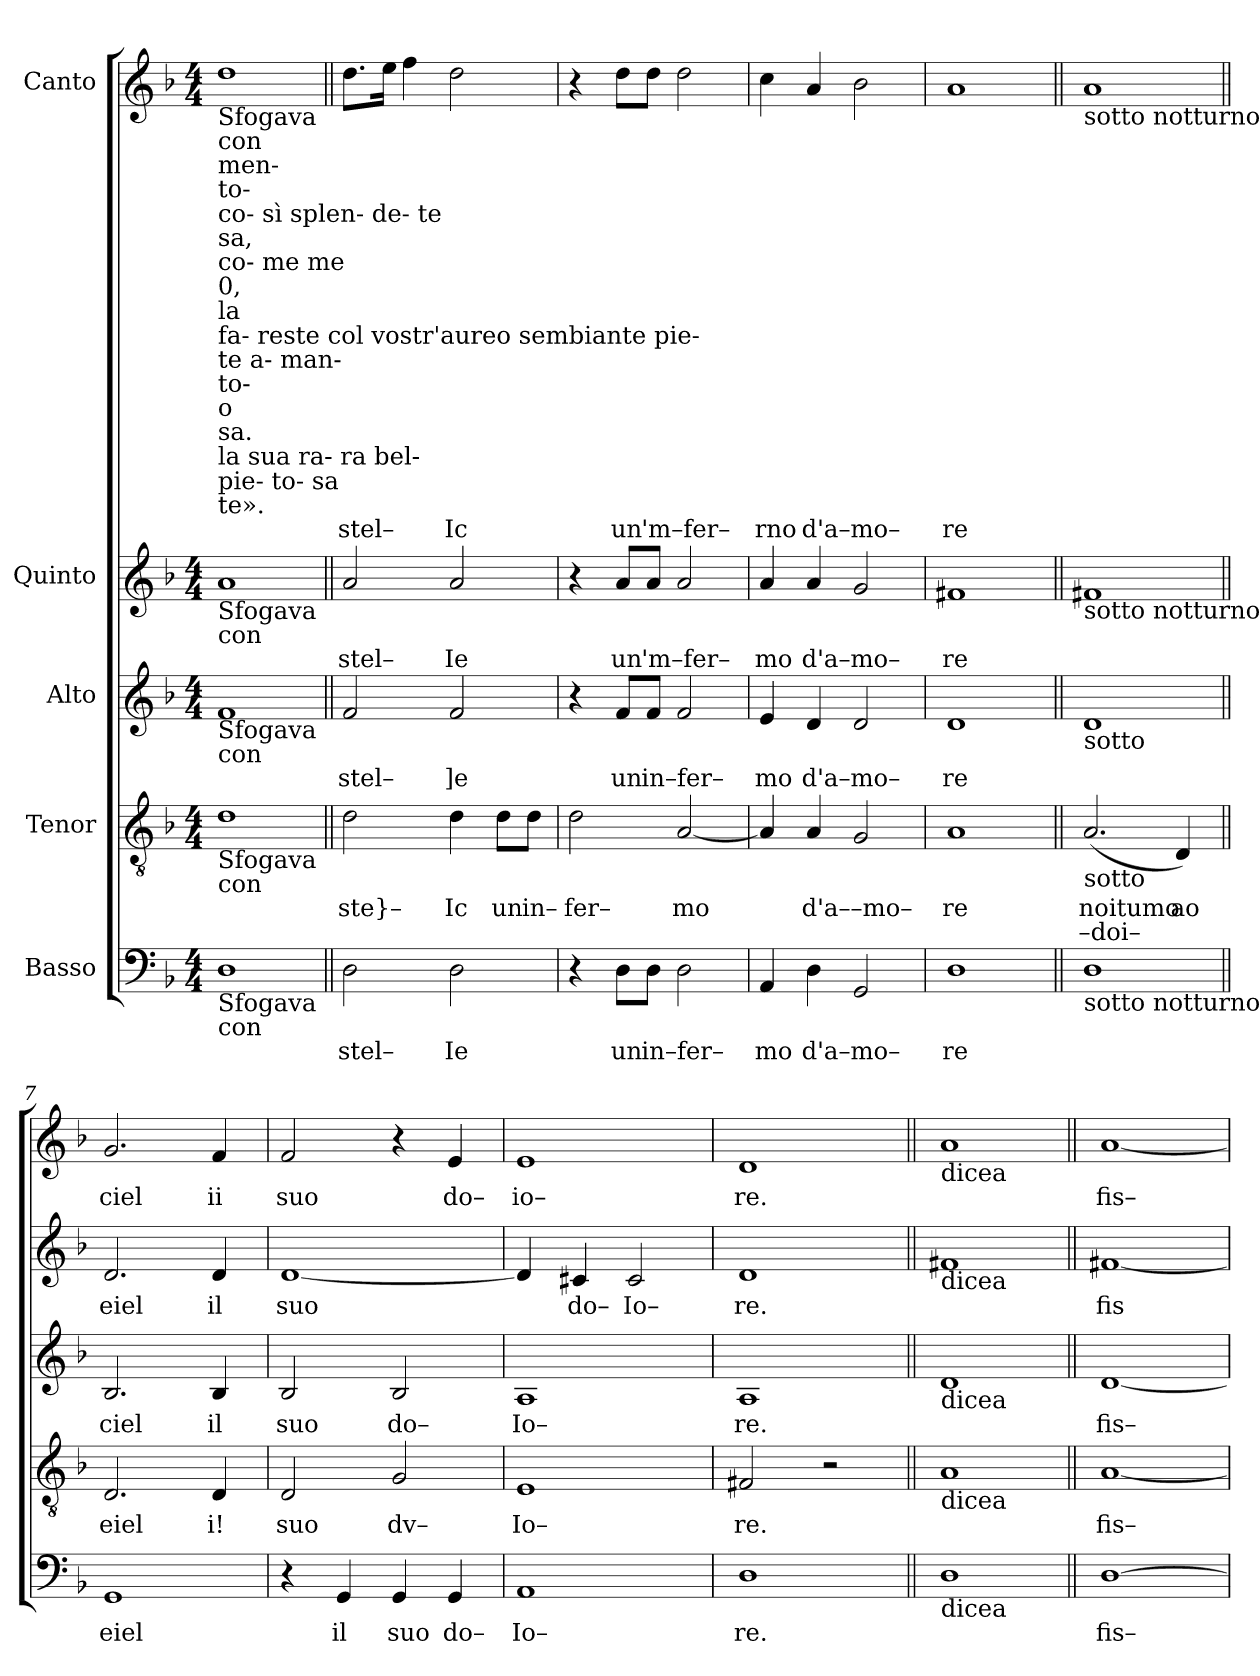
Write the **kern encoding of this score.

**kern	**text	**kern	**text	**text	**kern	**text	**kern	**text	**kern	**text
*part5	*part5	*part4	*part4	*part4	*part3	*part3	*part2	*part2	*part1	*part1
*staff5	*staff5	*staff4	*staff4	*staff4	*staff3	*staff3	*staff2	*staff2	*staff1	*staff1
*I"Basso	*	*I"Tenor	*	*	*I"Alto	*	*I"Quinto	*	*I"Canto	*
*clefF4	*	*clefGv2	*	*	*clefG2	*	*clefG2	*	*clefG2	*
*k[b-]	*	*k[b-]	*	*	*k[b-]	*	*k[b-]	*	*k[b-]	*
*F:	*	*F:	*	*	*F:	*	*F:	*	*F:	*
*M4/4	*	*M4/4	*	*	*M4/4	*	*M4/4	*	*M4/4	*
*MM120	*	*MM120	*	*	*MM120	*	*MM120	*	*MM120	*
=1	=1	=1	=1	=1	=1	=1	=1	=1	=1	=1
!	!	!	!	!	!	!	!	!	!LO:TX:b:t=Sfogava	!
!	!	!	!	!	!	!	!	!	!LO:TX:b:t=con	!
!	!	!	!	!	!	!	!	!	!LO:TX:b:t=men-	!
!	!	!	!	!	!	!	!	!	!LO:TX:b:t=to-	!
!	!	!	!	!	!	!	!	!	!LO:TX:b:t=co- sì splen- de- te	!
!	!	!	!	!	!	!	!	!	!LO:TX:b:t=sa,	!
!	!	!	!	!	!	!	!	!	!LO:TX:b:t=co- me me	!
!	!	!	!	!	!	!	!	!	!LO:TX:b:t=0,	!
!	!	!	!	!	!	!	!	!	!LO:TX:b:t=la	!
!	!	!	!	!	!	!	!	!	!LO:TX:b:t=fa- reste col vostr'aureo sembiante pie-	!
!	!	!	!	!	!	!	!	!	!LO:TX:b:t=te a- man-	!
!	!	!	!	!	!	!	!	!	!LO:TX:b:t=to-	!
!	!	!	!	!	!	!	!	!	!LO:TX:b:t=o	!
!	!	!	!	!	!	!	!	!	!LO:TX:b:t=sa.	!
!	!	!	!	!	!	!	!	!	!LO:TX:b:t=la sua ra- ra bel-	!
!	!	!	!	!	!	!	!	!	!LO:TX:b:t=pie- to- sa	!
!	!	!	!	!	!	!	!	!	!LO:TX:b:t=te».	!
!	!	!	!	!	!	!	!LO:TX:b:t=Sfogava	!	!	!
!	!	!	!	!	!	!	!LO:TX:b:t=con	!	!	!
!	!	!	!	!	!LO:TX:b:t=Sfogava	!	!	!	!	!
!	!	!	!	!	!LO:TX:b:t=con	!	!	!	!	!
!	!	!LO:TX:b:t=Sfogava	!	!	!	!	!	!	!	!
!	!	!LO:TX:b:t=con	!	!	!	!	!	!	!	!
!LO:TX:b:t=Sfogava	!	!	!	!	!	!	!	!	!	!
!LO:TX:b:t=con	!	!	!	!	!	!	!	!	!	!
1D	.	1d	.	.	1f	.	1a	.	1dd	.
=2||	=2||	=2||	=2||	=2||	=2||	=2||	=2||	=2||	=2||	=2||
!	!LO:LY:b	!	!LO:LY:b	!	!	!LO:LY:b	!	!LO:LY:b	!	!LO:LY:b
2D\	stel–	2d\	ste}–	.	2f/	stel–	2a/	stel–	8.dd\L	stel–
.	.	.	.	.	.	.	.	.	16ee\Jk	.
.	.	.	.	.	.	.	.	.	4ff\	.
!	!LO:LY:b	!	!LO:LY:b	!	!	!LO:LY:b	!	!LO:LY:b	!	!LO:LY:b
2D\	Ie	4d\	Ic	.	2f/	]e	2a/	Ie	2dd\	Ic
!	!	!	!LO:LY:b	!	!	!	!	!	!	!
.	.	8d\L	un	.	.	.	.	.	.	.
!	!	!	!LO:LY:b	!	!	!	!	!	!	!
.	.	8d\J	in–	.	.	.	.	.	.	.
=3	=3	=3	=3	=3	=3	=3	=3	=3	=3	=3
!	!	!	!LO:LY:b	!	!	!	!	!	!	!
4r	.	2d\	fer–	.	4r	.	4r	.	4r	.
!	!LO:LY:b	!	!	!	!	!LO:LY:b	!	!LO:LY:b	!	!LO:LY:b
8D\L	un	.	.	.	8f/L	un	8a/L	un	8dd\L	un
!	!LO:LY:b	!	!	!	!	!LO:LY:b	!	!LO:LY:b	!	!LO:LY:b
8D\J	in–fer–	.	.	.	8f/J	in–fer–	8a/J	'm–fer–	8dd\J	'm–fer–
!	!	!	!LO:LY:b	!	!	!	!	!	!	!
2D\	.	[2A/	mo	.	2f/	.	2a/	.	2dd\	.
=4	=4	=4	=4	=4	=4	=4	=4	=4	=4	=4
!	!LO:LY:b	!	!	!	!	!LO:LY:b	!	!LO:LY:b	!	!LO:LY:b
4AA/	mo	4A/]	.	.	4e/	mo	4a/	mo	4cc\	rno
!	!LO:LY:b	!	!LO:LY:b	!	!	!LO:LY:b	!	!LO:LY:b	!	!LO:LY:b
4D\	d'a–mo–	4A/	d'a––mo–	.	4d/	d'a–mo–	4a/	d'a–mo–	4a/	d'a–mo–
2GG/	.	2G/	.	.	2d/	.	2g/	.	2b-\	.
=5	=5	=5	=5	=5	=5	=5	=5	=5	=5	=5
!	!LO:LY:b	!	!LO:LY:b	!	!	!LO:LY:b	!	!LO:LY:b	!	!LO:LY:b
1D	re	1A	re	.	1d	re	1f#X	re	1a	re
=6||	=6||	=6||	=6||	=6||	=6||	=6||	=6||	=6||	=6||	=6||
!	!	!	!	!	!	!	!	!	!LO:TX:b:t=sotto notturno	!
!	!	!	!	!	!	!	!LO:TX:b:t=sotto notturno	!	!	!
!	!	!	!	!	!LO:TX:b:t=sotto	!	!	!	!	!
!	!	!LO:TX:b:t=sotto	!	!	!	!	!	!	!	!
!LO:TX:b:t=sotto notturno	!	!	!	!	!	!	!	!	!	!
!	!	!	!LO:LY:b	!LO:LY:b	!	!	!	!	!	!
1D	.	(<2.A/	noitumo	–doi–	1d	.	1f#X	.	1a	.
!	!	!	!LO:LY:b	!	!	!	!	!	!	!
.	.	4D/)	ao	.	.	.	.	.	.	.
=7||	=7||	=7||	=7||	=7||	=7||	=7||	=7||	=7||	=7||	=7||
!	!LO:LY:b	!	!LO:LY:b	!	!	!LO:LY:b	!	!LO:LY:b	!	!LO:LY:b
1GG	eiel	2.D/	eiel	.	2.B-/	ciel	2.d/	eiel	2.g/	ciel
!	!	!	!LO:LY:b	!	!	!LO:LY:b	!	!LO:LY:b	!	!LO:LY:b
.	.	4D/	i!	.	4B-/	il	4d/	il	4f/	ii
=8	=8	=8	=8	=8	=8	=8	=8	=8	=8	=8
!	!	!	!LO:LY:b	!	!	!LO:LY:b	!	!LO:LY:b	!	!LO:LY:b
4r	.	2D/	suo	.	2B-/	suo	[1d	suo	2f/	suo
!	!LO:LY:b	!	!	!	!	!	!	!	!	!
4GG/	il	.	.	.	.	.	.	.	.	.
!	!LO:LY:b	!	!LO:LY:b	!	!	!LO:LY:b	!	!	!	!
4GG/	suo	2G/	dv–	.	2B-/	do–	.	.	4r	.
!	!LO:LY:b	!	!	!	!	!	!	!	!	!LO:LY:b
4GG/	do–	.	.	.	.	.	.	.	4e/	do–
=9	=9	=9	=9	=9	=9	=9	=9	=9	=9	=9
!	!LO:LY:b	!	!LO:LY:b	!	!	!LO:LY:b	!	!	!	!LO:LY:b
1AA	Io–	1E	Io–	.	1A	Io–	4d/]	.	1e	io–
!	!	!	!	!	!	!	!	!LO:LY:b	!	!
.	.	.	.	.	.	.	4c#X/	do–	.	.
!	!	!	!	!	!	!	!	!LO:LY:b	!	!
.	.	.	.	.	.	.	2c#/	Io–	.	.
=10	=10	=10	=10	=10	=10	=10	=10	=10	=10	=10
!	!LO:LY:b	!	!LO:LY:b	!	!	!LO:LY:b	!	!LO:LY:b	!	!LO:LY:b
1D	re.	2F#X/	re.	.	1A	re.	1d	re.	1d	re.
.	.	2r	.	.	.	.	.	.	.	.
=11||	=11||	=11||	=11||	=11||	=11||	=11||	=11||	=11||	=11||	=11||
!	!	!	!	!	!	!	!	!	!LO:TX:b:t=dicea	!
!	!	!	!	!	!	!	!LO:TX:b:t=dicea	!	!	!
!	!	!	!	!	!LO:TX:b:t=dicea	!	!	!	!	!
!	!	!LO:TX:b:t=dicea	!	!	!	!	!	!	!	!
!LO:TX:b:t=dicea	!	!	!	!	!	!	!	!	!	!
1D	.	1A	.	.	1d	.	1f#X	.	1a	.
=12||	=12||	=12||	=12||	=12||	=12||	=12||	=12||	=12||	=12||	=12||
!	!LO:LY:b	!	!LO:LY:b	!	!	!LO:LY:b	!	!LO:LY:b	!	!LO:LY:b
[1D	fis–	[1A	fis–	.	[1d	fis–	[1f#X	fis	[1a	fis–
=	=	=	=	=	=	=	=	=	=	=
*-	*-	*-	*-	*-	*-	*-	*-	*-	*-	*-
